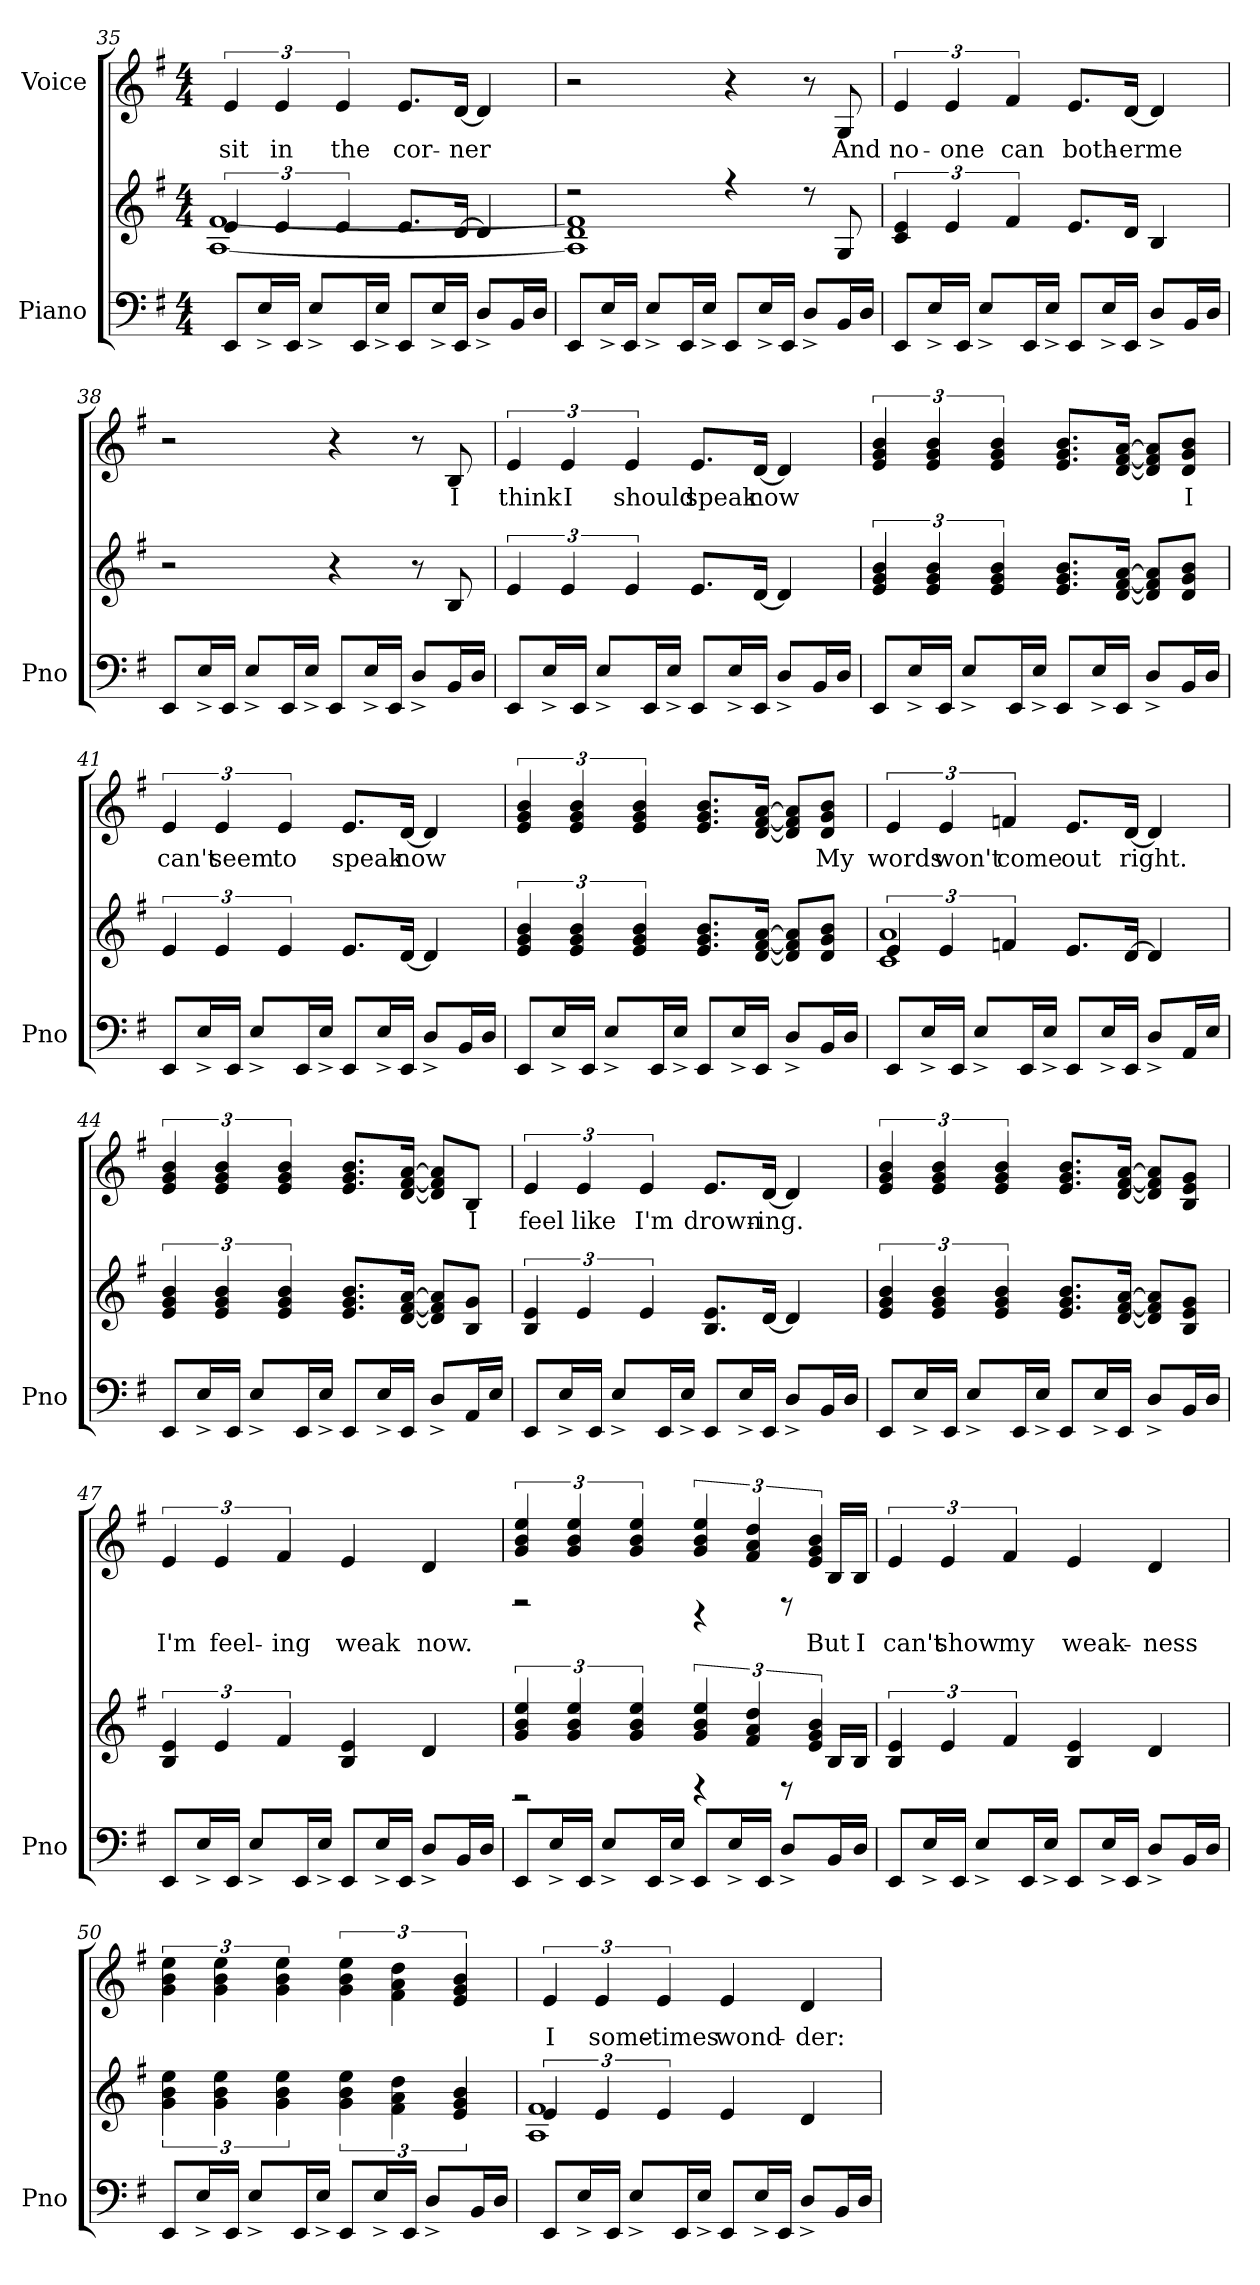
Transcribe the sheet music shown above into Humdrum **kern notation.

**kern	**kern	**kern	**text
*part2	*part2	*part1	*part1
*staff3	*staff2	*staff1	*staff1
*I"Piano	*	*I"Voice	*
*I'Pno	*	*	*
!!LO:LB:g=z
*clefF4	*clefG2	*clefG2	*
*k[f#]	*k[f#]	*k[f#]	*
*M4/4	*M4/4	*M4/4	*
=35	=35	=35	=35
*	*^	*	*
!	!	!	!	!LO:LY:b
8EE/L	6e/	[1A [1f#	6e/	sit
16E^/L	.	.	.	.
!	!	!	!	!LO:LY:b
.	6e/	.	6e/	in
16EE/JJ	.	.	.	.
8E^/L	.	.	.	.
!	!	!	!	!LO:LY:b
.	6e/	.	6e/	the
16EE/L	.	.	.	.
16E^/JJ	.	.	.	.
!	!	!	!	!LO:LY:b
8EE/L	8.e/L	.	8.e/L	cor-
16E^/L	.	.	.	.
!	!	!	!	!LO:LY:b
16EE/JJ	[16d/Jk	.	[16d/Jk	-ner
8D^/L	4d/]	.	4d/]	.
16BB/L	.	.	.	.
16D/JJ	.	.	.	.
=36	=36	=36	=36	=36
8EE/L	2r	1A] 1d 1f#]	2r	.
16E^/L	.	.	.	.
16EE/JJ	.	.	.	.
8E^/L	.	.	.	.
16EE/L	.	.	.	.
16E^/JJ	.	.	.	.
8EE/L	4r	.	4r	.
16E^/L	.	.	.	.
16EE/JJ	.	.	.	.
8D^/L	8r	.	8r	.
!	!	!	!	!LO:LY:b
16BB/L	8G/	.	8G/	And
16D/JJ	.	.	.	.
*	*v	*v	*	*
=37	=37	=37	=37
!	!	!	!LO:LY:b
8EE/L	6c/ 6e/	6e/	no-
16E^/L	.	.	.
!	!	!	!LO:LY:b
.	6e/	6e/	-one
16EE/JJ	.	.	.
8E^/L	.	.	.
!	!	!	!LO:LY:b
.	6f#/	6f#/	can
16EE/L	.	.	.
16E^/JJ	.	.	.
!	!	!	!LO:LY:b
8EE/L	8.e/L	8.e/L	both-
16E^/L	.	.	.
!	!	!	!LO:LY:b
16EE/JJ	16d/Jk	[16d/Jk	-er
!	!	!	!LO:LY:b
8D^/L	4B/	4d/]	me
16BB/L	.	.	.
16D/JJ	.	.	.
!!LO:LB:g=z
=38	=38	=38	=38
8EE/L	2r	2r	.
16E^/L	.	.	.
16EE/JJ	.	.	.
8E^/L	.	.	.
16EE/L	.	.	.
16E^/JJ	.	.	.
8EE/L	4r	4r	.
16E^/L	.	.	.
16EE/JJ	.	.	.
8D^/L	8r	8r	.
!	!	!	!LO:LY:b
16BB/L	8B/	8B/	I
16D/JJ	.	.	.
=39	=39	=39	=39
!	!	!	!LO:LY:b
8EE/L	6e/	6e/	think
16E^/L	.	.	.
!	!	!	!LO:LY:b
.	6e/	6e/	I
16EE/JJ	.	.	.
8E^/L	.	.	.
!	!	!	!LO:LY:b
.	6e/	6e/	should
16EE/L	.	.	.
16E^/JJ	.	.	.
!	!	!	!LO:LY:b
8EE/L	8.e/L	8.e/L	speak
16E^/L	.	.	.
!	!	!	!LO:LY:b
16EE/JJ	[16d/Jk	[16d/Jk	now
8D^/L	4d/]	4d/]	.
16BB/L	.	.	.
16D/JJ	.	.	.
=40	=40	=40	=40
8EE/L	6e/ 6g/ 6b/	6e/ 6g/ 6b/	.
16E^/L	.	.	.
.	6e/ 6g/ 6b/	6e/ 6g/ 6b/	.
16EE/JJ	.	.	.
8E^/L	.	.	.
.	6e/ 6g/ 6b/	6e/ 6g/ 6b/	.
16EE/L	.	.	.
16E^/JJ	.	.	.
8EE/L	8.e/ 8.g/ 8.b/L	8.e/ 8.g/ 8.b/L	.
16E^/L	.	.	.
16EE/JJ	[16d/ [16f#/ [16a/Jk	[16d/ [16f#/ [16a/Jk	.
8D^/L	8d/] 8f#/] 8a/]L	8d/] 8f#/] 8a/]L	.
!	!	!	!LO:LY:b
16BB/L	8d/ 8g/ 8b/J	8d/ 8g!/ 8b!/J	I
16D/JJ	.	.	.
!!LO:PB:g=z
=41	=41	=41	=41
!	!	!	!LO:LY:b
8EE/L	6e/	6e/	can't
16E^/L	.	.	.
!	!	!	!LO:LY:b
.	6e/	6e/	seem
16EE/JJ	.	.	.
8E^/L	.	.	.
!	!	!	!LO:LY:b
.	6e/	6e/	to
16EE/L	.	.	.
16E^/JJ	.	.	.
!	!	!	!LO:LY:b
8EE/L	8.e/L	8.e/L	speak
16E^/L	.	.	.
!	!	!	!LO:LY:b
16EE/JJ	[16d/Jk	[16d/Jk	now
8D^/L	4d/]	4d/]	.
16BB/L	.	.	.
16D/JJ	.	.	.
=42	=42	=42	=42
8EE/L	6e/ 6g/ 6b/	6e/ 6g/ 6b/	.
16E^/L	.	.	.
.	6e/ 6g/ 6b/	6e/ 6g/ 6b/	.
16EE/JJ	.	.	.
8E^/L	.	.	.
.	6e/ 6g/ 6b/	6e/ 6g/ 6b/	.
16EE/L	.	.	.
16E^/JJ	.	.	.
8EE/L	8.e/ 8.g/ 8.b/L	8.e/ 8.g/ 8.b/L	.
16E^/L	.	.	.
16EE/JJ	[16d/ [16f#/ [16a/Jk	[16d/ [16f#/ [16a/Jk	.
8D^/L	8d/] 8f#/] 8a/]L	8d/] 8f#/] 8a/]L	.
!	!	!	!LO:LY:b
16BB/L	8d/ 8g/ 8b/J	8d/ 8g!/ 8b!/J	My
16D/JJ	.	.	.
=43	=43	=43	=43
*	*^	*	*
!	!	!	!	!LO:LY:b
8EE/L	6e/	1c 1a	6e/	words
16E^/L	.	.	.	.
!	!	!	!	!LO:LY:b
.	6e/	.	6e/	won't
16EE/JJ	.	.	.	.
8E^/L	.	.	.	.
!	!	!	!	!LO:LY:b
.	6fn/	.	6fn/	come
16EE/L	.	.	.	.
16E^/JJ	.	.	.	.
!	!	!	!	!LO:LY:b
8EE/L	8.e/L	.	8.e/L	out
16E^/L	.	.	.	.
!	!	!	!	!LO:LY:b
16EE/JJ	[16d/Jk	.	[16d/Jk	right.
8D^/L	4d/]	.	4d/]	.
16AA/L	.	.	.	.
16E/JJ	.	.	.	.
*	*v	*v	*	*
!!LO:LB:g=z
=44	=44	=44	=44
8EE/L	6e/ 6g/ 6b/	6e/ 6g/ 6b/	.
16E^/L	.	.	.
.	6e/ 6g/ 6b/	6e/ 6g/ 6b/	.
16EE/JJ	.	.	.
8E^/L	.	.	.
.	6e/ 6g/ 6b/	6e/ 6g/ 6b/	.
16EE/L	.	.	.
16E^/JJ	.	.	.
8EE/L	8.e/ 8.g/ 8.b/L	8.e/ 8.g/ 8.b/L	.
16E^/L	.	.	.
16EE/JJ	[16d/ [16f#/ [16a/Jk	[16d/ [16f#/ [16a/Jk	.
8D^/L	8d/] 8f#/] 8a/]L	8d/] 8f#/] 8a/]L	.
!	!	!	!LO:LY:b
16AA/L	8B/ 8g/J	8B/J	I
16E/JJ	.	.	.
=45	=45	=45	=45
!	!	!	!LO:LY:b
8EE/L	6B/ 6e/	6e/	feel
16E^/L	.	.	.
!	!	!	!LO:LY:b
.	6e/	6e/	like
16EE/JJ	.	.	.
8E^/L	.	.	.
!	!	!	!LO:LY:b
.	6e/	6e/	I'm
16EE/L	.	.	.
16E^/JJ	.	.	.
!	!	!	!LO:LY:b
8EE/L	8.B/ 8.e/L	8.e/L	drown-
16E^/L	.	.	.
!	!	!	!LO:LY:b
16EE/JJ	[16d/Jk	[16d/Jk	-ing.
8D^/L	4d/]	4d/]	.
16BB/L	.	.	.
16D/JJ	.	.	.
=46	=46	=46	=46
8EE/L	6e/ 6g/ 6b/	6e/ 6g/ 6b/	.
16E^/L	.	.	.
.	6e/ 6g/ 6b/	6e/ 6g/ 6b/	.
16EE/JJ	.	.	.
8E^/L	.	.	.
.	6e/ 6g/ 6b/	6e/ 6g/ 6b/	.
16EE/L	.	.	.
16E^/JJ	.	.	.
8EE/L	8.e/ 8.g/ 8.b/L	8.e/ 8.g/ 8.b/L	.
16E^/L	.	.	.
16EE/JJ	[16d/ [16f#/ [16a/Jk	[16d/ [16f#/ [16a/Jk	.
8D^/L	8d/] 8f#/] 8a/]L	8d/] 8f#/] 8a/]L	.
16BB/L	8B/ 8e/ 8g/J	8B/ 8e/ 8g/J	.
16D/JJ	.	.	.
!!LO:LB:g=z
=47	=47	=47	=47
!	!	!	!LO:LY:b
8EE/L	6B/ 6e/	6e/	I'm
16E^/L	.	.	.
!	!	!	!LO:LY:b
.	6e/	6e/	feel-
16EE/JJ	.	.	.
8E^/L	.	.	.
!	!	!	!LO:LY:b
.	6f#/	6f#/	-ing
16EE/L	.	.	.
16E^/JJ	.	.	.
!	!	!	!LO:LY:b
8EE/L	4B/ 4e/	4e/	weak
16E^/L	.	.	.
16EE/JJ	.	.	.
!	!	!	!LO:LY:b
8D^/L	4d/	4d/	now.
16BB/L	.	.	.
16D/JJ	.	.	.
=48	=48	=48	=48
*	*^	*^	*
8EE/L	2rBB	6g/ 6b/ 6ee/	2rD	6g/ 6b/ 6ee/	.
16E^/L	.	.	.	.	.
.	.	6g/ 6b/ 6ee/	.	6g/ 6b/ 6ee/	.
16EE/JJ	.	.	.	.	.
8E^/L	.	.	.	.	.
.	.	6g/ 6b/ 6ee/	.	6g/ 6b/ 6ee/	.
16EE/L	.	.	.	.	.
16E^/JJ	.	.	.	.	.
8EE/L	4rD	6g/ 6b/ 6ee/	4rBB	6g/ 6b/ 6ee/	.
16E^/L	.	.	.	.	.
.	.	6f#/ 6a/ 6dd/	.	6f#/ 6a/ 6dd/	.
16EE/JJ	.	.	.	.	.
8D^/L	8rD	.	8rD	.	.
.	.	6e/ 6g/ 6b/	.	6e/ 6g/ 6b/	.
!	!	!	!	!	!LO:LY:b
16BB/L	16B/LL	.	16B/LL	.	But
!	!	!	!	!	!LO:LY:b
16D/JJ	16B/JJ	.	16B/JJ	.	I
*	*v	*v	*	*	*
*	*	*v	*v	*
=49	=49	=49	=49
!	!	!	!LO:LY:b
8EE/L	6B/ 6e/	6e/	can't
16E^/L	.	.	.
!	!	!	!LO:LY:b
.	6e/	6e/	show
16EE/JJ	.	.	.
8E^/L	.	.	.
!	!	!	!LO:LY:b
.	6f#/	6f#/	my
16EE/L	.	.	.
16E^/JJ	.	.	.
!	!	!	!LO:LY:b
8EE/L	4B/ 4e/	4e/	weak-
16E^/L	.	.	.
16EE/JJ	.	.	.
!	!	!	!LO:LY:b
8D^/L	4d/	4d/	-ness
16BB/L	.	.	.
16D/JJ	.	.	.
!!LO:PB:g=z
=50	=50	=50	=50
8EE/L	6g\ 6b\ 6ee\	6g\ 6b\ 6ee\	.
16E^/L	.	.	.
.	6g\ 6b\ 6ee\	6g\ 6b\ 6ee\	.
16EE/JJ	.	.	.
8E^/L	.	.	.
.	6g\ 6b\ 6ee\	6g\ 6b\ 6ee\	.
16EE/L	.	.	.
16E^/JJ	.	.	.
8EE/L	6g\ 6b\ 6ee\	6g\ 6b\ 6ee\	.
16E^/L	.	.	.
.	6f#\ 6a\ 6dd\	6f#\ 6a\ 6dd\	.
16EE/JJ	.	.	.
8D^/L	.	.	.
.	6e/ 6g/ 6b/	6e/ 6g/ 6b/	.
16BB/L	.	.	.
16D/JJ	.	.	.
=51	=51	=51	=51
*	*^	*	*
!	!	!	!	!LO:LY:b
8EE/L	6e/	1A 1f#	6e/	I
16E^/L	.	.	.	.
!	!	!	!	!LO:LY:b
.	6e/	.	6e/	some-
16EE/JJ	.	.	.	.
8E^/L	.	.	.	.
!	!	!	!	!LO:LY:b
.	6e/	.	6e/	-times
16EE/L	.	.	.	.
16E^/JJ	.	.	.	.
!	!	!	!	!LO:LY:b
8EE/L	4e/	.	4e/	wond-
16E^/L	.	.	.	.
16EE/JJ	.	.	.	.
!	!	!	!	!LO:LY:b
8D^/L	4d/	.	4d/	-der:
16BB/L	.	.	.	.
16D/JJ	.	.	.	.
*	*v	*v	*	*
=	=	=	=
*-	*-	*-	*-
